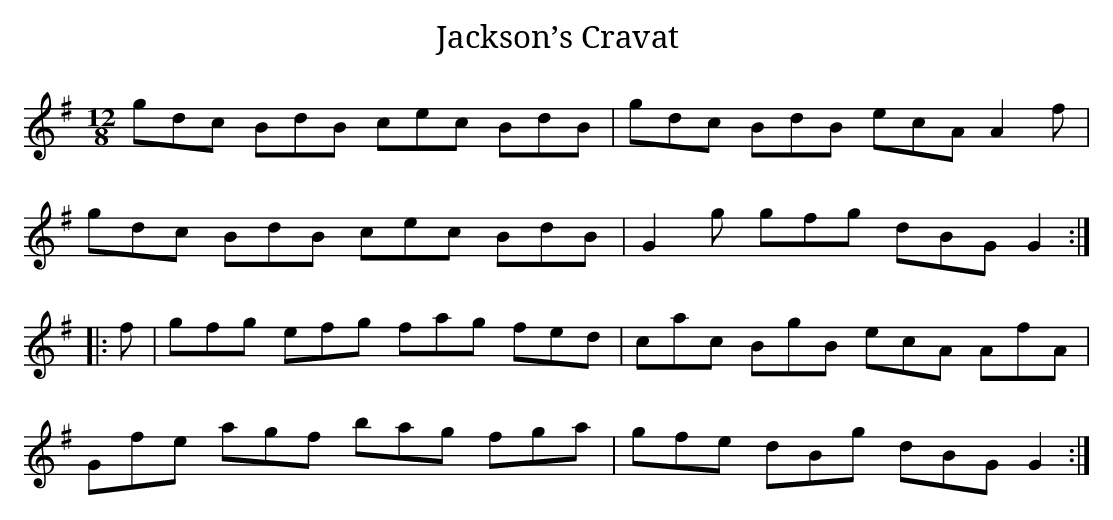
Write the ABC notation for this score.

X:1
T:Jackson’s Cravat
M:12/8
L:1/8
K:G
gdc BdB cec BdB|gdc BdB ecA A2f|
gdc BdB cec BdB|G2g gfg dBG G2:|
|:f|gfg efg fag fed|cac BgB ecA AfA|
Gfe agf bag fga|gfe dBg dBG G2:|]
